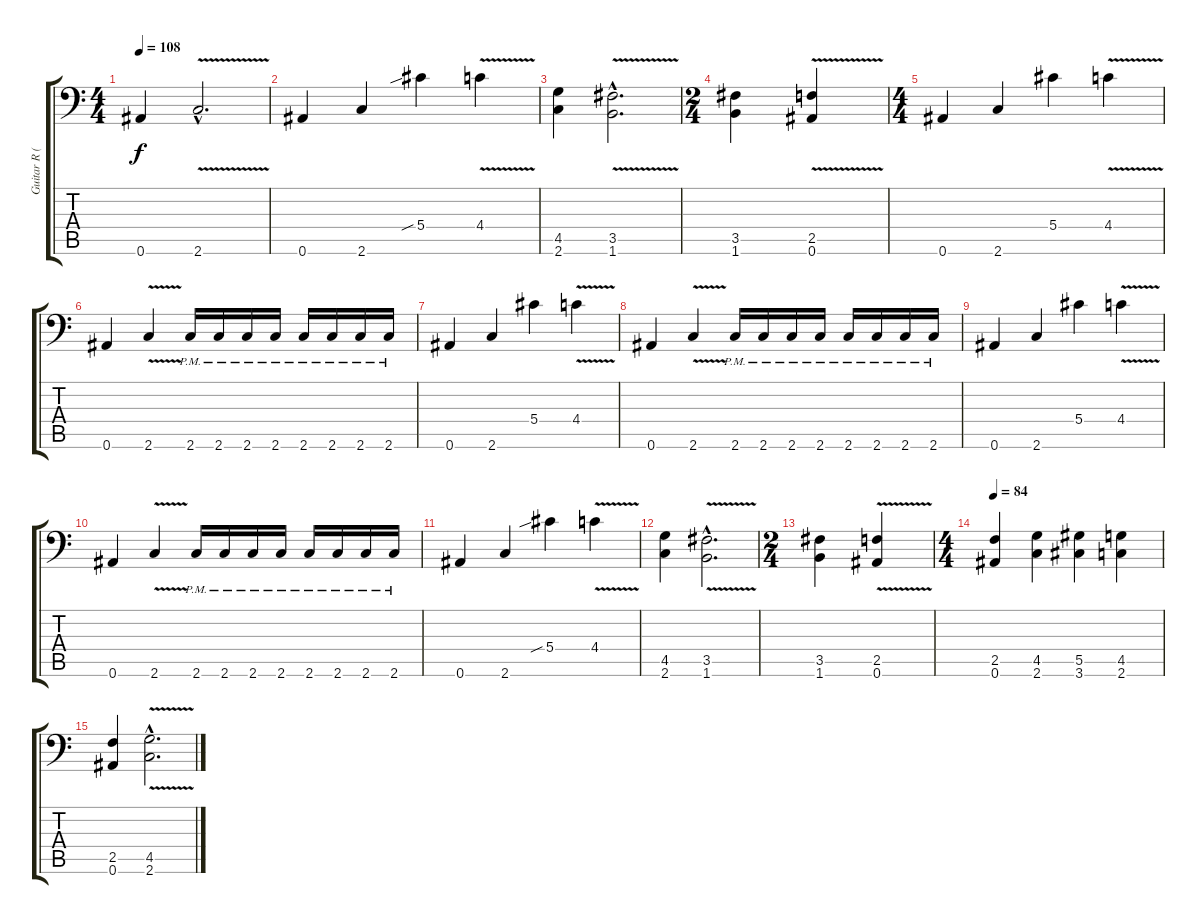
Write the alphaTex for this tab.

\track ("Guitar R (Owen)" "Guitar R (") {instrument distortionguitar}
\staff {score tabs}
\tuning (Bb3 F3 Db3 Ab2 Eb2 Bb1) {hide}
\ts (4 4)
\tempo 108
\clef f4
\ks c
0.6.4{dy f} 2.6{v hac}.2{d} |
0.6.4 2.6.4 5.4{sib}.4 4.4{v}.4 |
(4.5 2.6).4 (3.5{hac} 1.6{v hac}).2{d} |
\ts (2 4)
(3.5 1.6).4 (2.5 0.6{v}).4 |
\ts (4 4)
0.6.4 2.6.4 5.4.4 4.4{v}.4 |
0.6.4 2.6{v}.4 2.6{pm}.16 2.6{pm}.16 2.6{pm}.16 2.6{pm}.16 2.6{pm}.16 2.6{pm}.16 2.6{pm}.16 2.6{pm}.16 |
0.6.4 2.6.4 5.4.4 4.4{v}.4 |
0.6.4 2.6{v}.4 2.6{pm}.16 2.6{pm}.16 2.6{pm}.16 2.6{pm}.16 2.6{pm}.16 2.6{pm}.16 2.6{pm}.16 2.6{pm}.16 |
0.6.4 2.6.4 5.4.4 4.4{v}.4 |
0.6.4 2.6{v}.4 2.6{pm}.16 2.6{pm}.16 2.6{pm}.16 2.6{pm}.16 2.6{pm}.16 2.6{pm}.16 2.6{pm}.16 2.6{pm}.16 |
0.6.4 2.6.4 5.4{sib}.4 4.4{v}.4 |
(4.5 2.6).4 (3.5{hac} 1.6{v hac}).2{d} |
\ts (2 4)
(3.5 1.6).4 (2.5 0.6{v}).4 |
\ts (4 4)
\tempo 84
(2.5 0.6).4 (4.5 2.6).4 (5.5 3.6).4 (4.5 2.6).4 |
(2.5 0.6).4 (4.5{v hac} 2.6{hac}).2{d}
